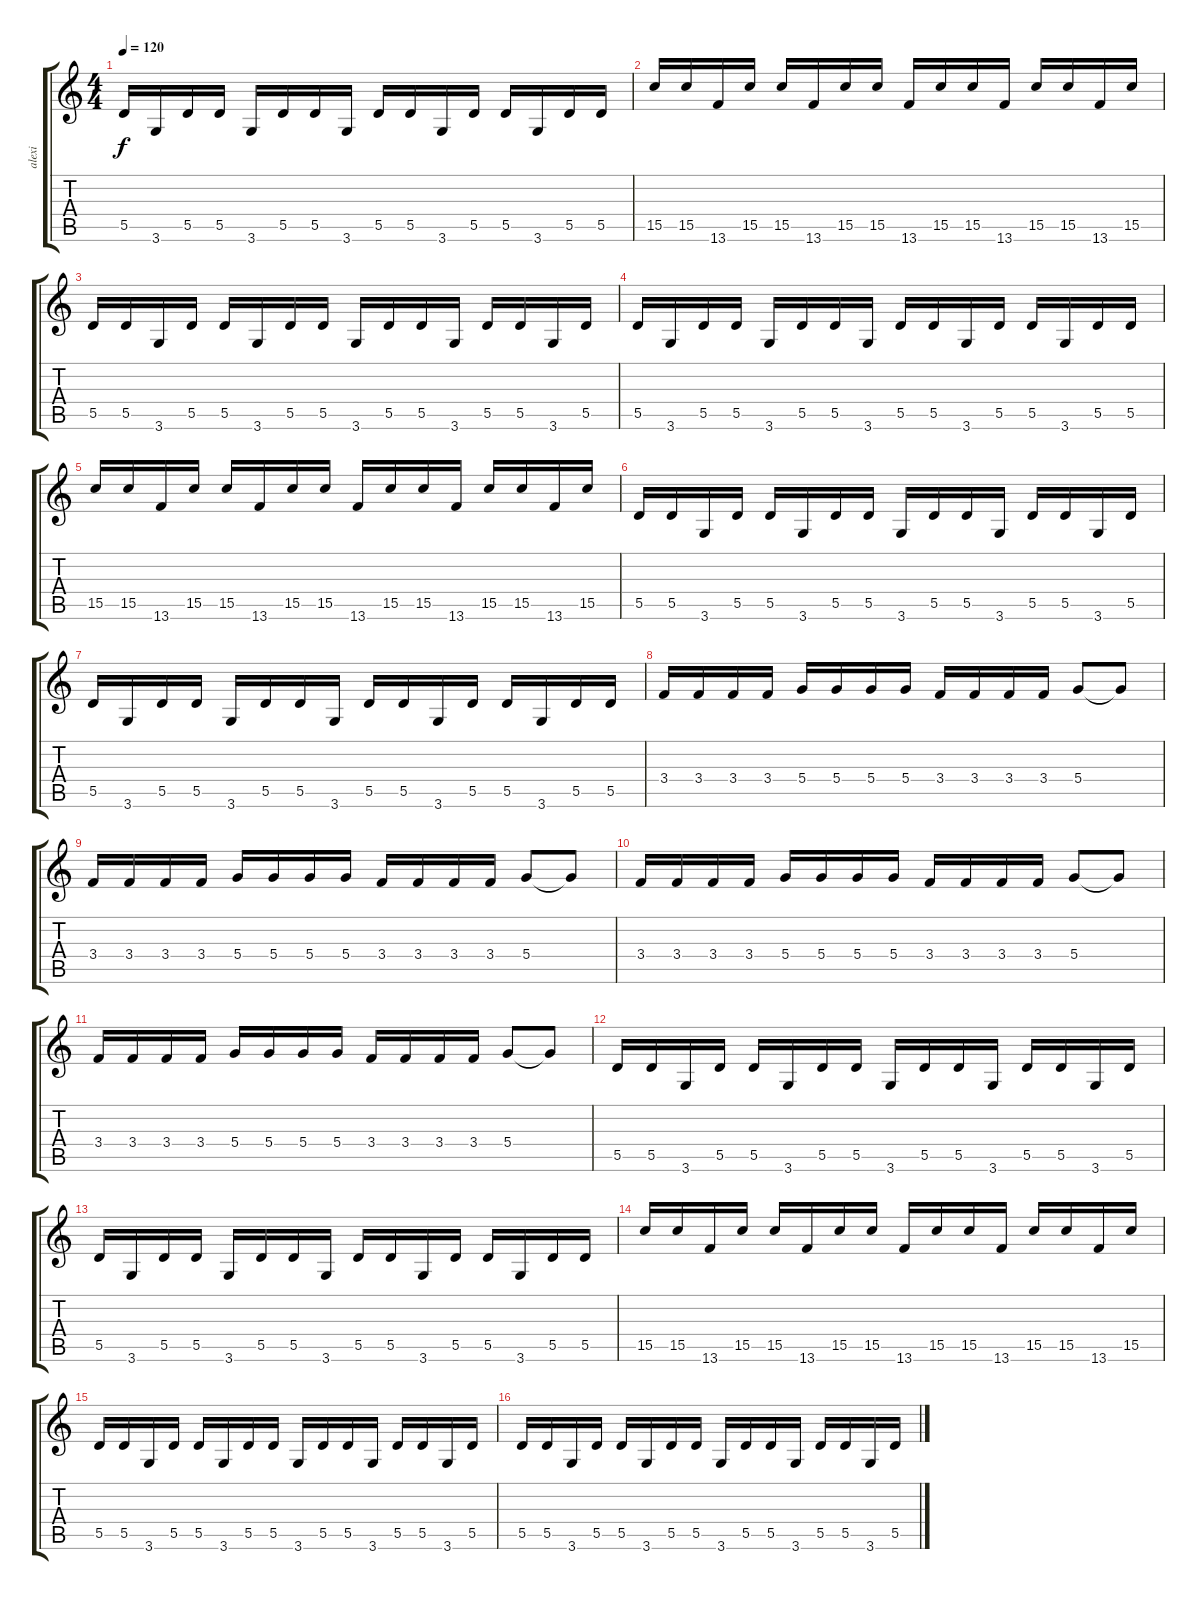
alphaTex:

\track ("alexi" "alexi") {instrument distortionguitar}
\staff {score tabs}
\tuning (E4 B3 G3 D3 A2 E2) {hide}
\ts (4 4)
\tempo 120
\clef g2
\ks c
5.5.16{dy f} 3.6.16 5.5.16 5.5.16 3.6.16 5.5.16 5.5.16 3.6.16 5.5.16 5.5.16 3.6.16 5.5.16 5.5.16 3.6.16 5.5.16 5.5.16 |
15.5.16 15.5.16 13.6.16 15.5.16 15.5.16 13.6.16 15.5.16 15.5.16 13.6.16 15.5.16 15.5.16 13.6.16 15.5.16 15.5.16 13.6.16 15.5.16 |
5.5.16 5.5.16 3.6.16 5.5.16 5.5.16 3.6.16 5.5.16 5.5.16 3.6.16 5.5.16 5.5.16 3.6.16 5.5.16 5.5.16 3.6.16 5.5.16 |
5.5.16 3.6.16 5.5.16 5.5.16 3.6.16 5.5.16 5.5.16 3.6.16 5.5.16 5.5.16 3.6.16 5.5.16 5.5.16 3.6.16 5.5.16 5.5.16 |
15.5.16 15.5.16 13.6.16 15.5.16 15.5.16 13.6.16 15.5.16 15.5.16 13.6.16 15.5.16 15.5.16 13.6.16 15.5.16 15.5.16 13.6.16 15.5.16 |
5.5.16 5.5.16 3.6.16 5.5.16 5.5.16 3.6.16 5.5.16 5.5.16 3.6.16 5.5.16 5.5.16 3.6.16 5.5.16 5.5.16 3.6.16 5.5.16 |
5.5.16 3.6.16 5.5.16 5.5.16 3.6.16 5.5.16 5.5.16 3.6.16 5.5.16 5.5.16 3.6.16 5.5.16 5.5.16 3.6.16 5.5.16 5.5.16 |
3.4.16 3.4.16 3.4.16 3.4.16 5.4.16 5.4.16 5.4.16 5.4.16 3.4.16 3.4.16 3.4.16 3.4.16 5.4.8 5.4{t}.8 |
3.4.16 3.4.16 3.4.16 3.4.16 5.4.16 5.4.16 5.4.16 5.4.16 3.4.16 3.4.16 3.4.16 3.4.16 5.4.8 5.4{t}.8 |
3.4.16 3.4.16 3.4.16 3.4.16 5.4.16 5.4.16 5.4.16 5.4.16 3.4.16 3.4.16 3.4.16 3.4.16 5.4.8 5.4{t}.8 |
3.4.16 3.4.16 3.4.16 3.4.16 5.4.16 5.4.16 5.4.16 5.4.16 3.4.16 3.4.16 3.4.16 3.4.16 5.4.8 5.4{t}.8 |
5.5.16{volume 13} 5.5.16 3.6.16 5.5.16 5.5.16 3.6.16 5.5.16 5.5.16 3.6.16 5.5.16 5.5.16 3.6.16 5.5.16 5.5.16 3.6.16 5.5.16 |
5.5.16 3.6.16 5.5.16 5.5.16 3.6.16 5.5.16 5.5.16 3.6.16 5.5.16 5.5.16 3.6.16 5.5.16 5.5.16 3.6.16 5.5.16 5.5.16 |
15.5.16 15.5.16 13.6.16 15.5.16 15.5.16 13.6.16 15.5.16 15.5.16 13.6.16 15.5.16 15.5.16 13.6.16 15.5.16 15.5.16 13.6.16 15.5.16 |
5.5.16 5.5.16 3.6.16 5.5.16 5.5.16 3.6.16 5.5.16 5.5.16 3.6.16 5.5.16 5.5.16 3.6.16 5.5.16 5.5.16 3.6.16 5.5.16 |
5.5.16{volume 13} 5.5.16 3.6.16 5.5.16 5.5.16 3.6.16 5.5.16 5.5.16 3.6.16 5.5.16 5.5.16 3.6.16 5.5.16 5.5.16 3.6.16 5.5.16
